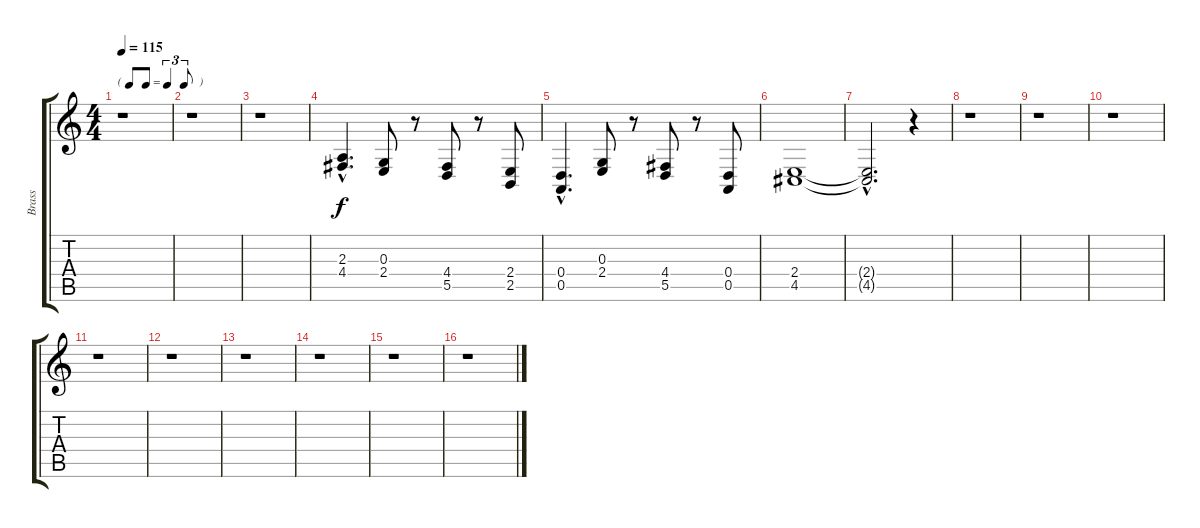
\track ("Brass" "Brass") {instrument brasssection}
\staff {score tabs}
\tuning (E4 B3 G3 D3 A2 E2) {hide}
\ts (4 4)
\tf triplet8th
\tempo 115
\clef g2
\ks c
r.1{dy f} |
r.1 |
r.1 |
(2.3{hac} 4.4{hac}).4{d} (0.3 2.4).8 r.8 (4.4 5.5).8 r.8 (2.4 2.5).8 |
(0.4{hac} 0.5{hac}).4{d} (0.3 2.4).8 r.8 (4.4 5.5).8 r.8 (0.4 0.5).8 |
(2.4 4.5).1 |
(2.4{hac t} 4.5{hac t}).2{d} r.4 |
r.1 |
r.1 |
r.1 |
r.1 |
r.1 |
r.1 |
r.1 |
r.1 |
r.1
